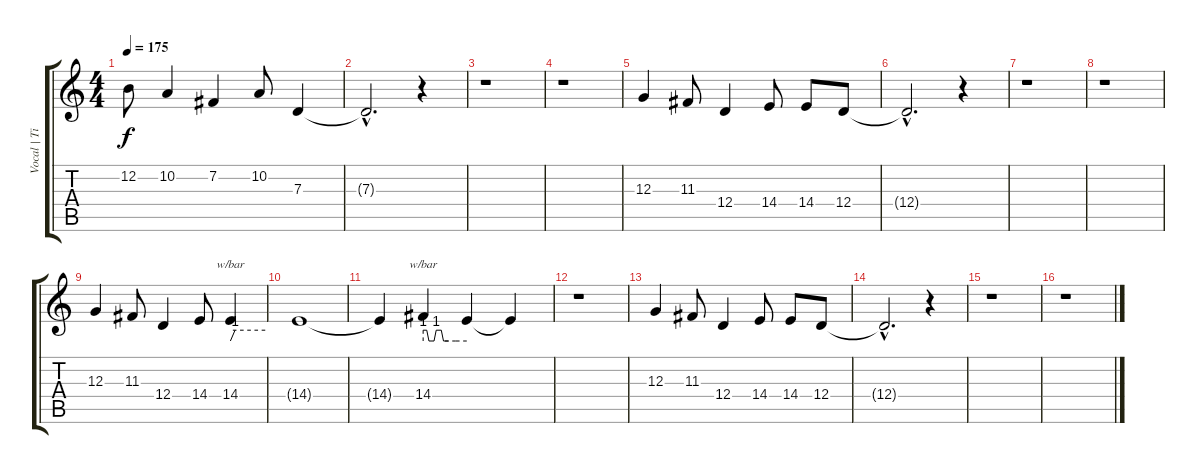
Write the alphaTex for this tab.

\track ("Vocal | Tico" "Vocal | Ti") {instrument altosax}
\staff {score tabs}
\tuning (E4 B3 G3 D3 A2 E2) {hide}
\ts (4 4)
\tempo 175
\clef g2
\ks c
12.2{t}.8{dy f} 10.2.4 7.2.4 10.2.8 7.3.4 |
7.3{hac t}.2{d} r.4 |
r.1 |
r.1 |
12.3.4 11.3.8 12.4.4 14.4.8 14.4.8 12.4.8 |
12.4{hac t}.2{d} r.4 |
r.1 |
r.1 |
12.3.4 11.3.8 12.4.4 14.4.8 14.4.4{tbe (custom default 0 0 8 4 60 4)} |
14.4{t}.1 |
14.4{t}.4 14.4.4{tbe (custom default 0 4 5 4 8 0 15 0 18 4 25 4 28 0 35 0 45 0 60 0)} 14.4{t}.4 14.4{t}.4 |
r.1 |
12.3.4 11.3.8 12.4.4 14.4.8 14.4.8 12.4.8 |
12.4{hac t}.2{d} r.4 |
r.1 |
r.1
